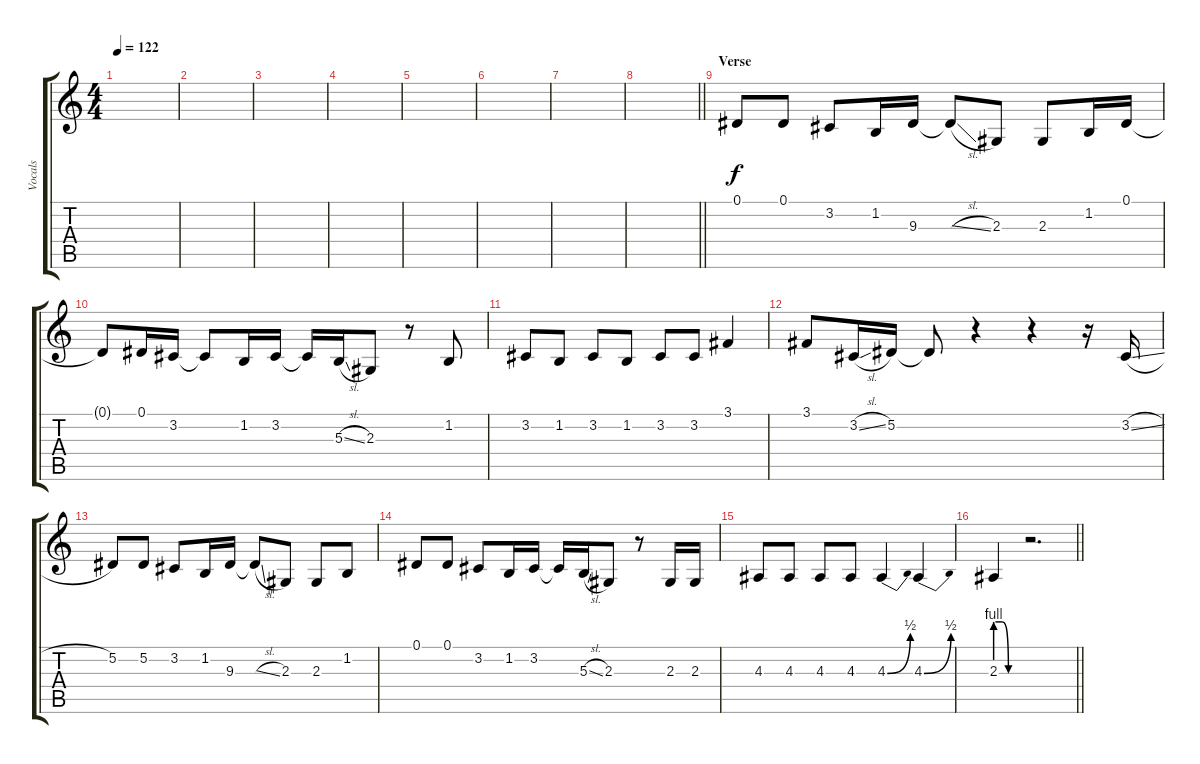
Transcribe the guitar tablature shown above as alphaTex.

\track ("Vocals" "Vocals") {instrument lead2sawtooth}
\staff {score tabs}
\tuning (Eb4 Bb3 Gb3 Db3 Ab2 Eb2) {hide}
\ts (4 4)
\tempo 122
\clef g2
\ks c
|
|
|
|
|
|
|
\barLineRight lightlight
|
\section ("" "Verse")
0.1.8 0.1.8 3.2.8 1.2.16 9.3.16 9.3{sl t}.8 2.3.8 2.3.8 1.2.16 0.1.16 |
0.1{t}.8 0.1.16 3.2.16 3.2{t}.8 1.2.16 3.2.16 3.2{t}.16 5.3{sl}.16 2.3.8 r.8 1.2.8 |
3.2.8 1.2.8 3.2.8 1.2.8 3.2.8 3.2.8 3.1.4 |
3.1.8 3.2{sl}.16 5.2.16 5.2{t}.8 r.4 r.4 r.16 3.2{sl}.16 |
5.2.8 5.2.8 3.2.8 1.2.16 9.3.16 9.3{sl t}.8 2.3.8 2.3.8 1.2.8 |
0.1.8 0.1.8 3.2.8 1.2.16 3.2.16 3.2{t}.16 5.3{sl}.16 2.3.8 r.8 2.3.16 2.3.16 |
4.3.8 4.3.8 4.3.8 4.3.8 4.3{be (bend 0 0 60 2)}.4 4.3{be (bend 0 0 60 2)}.4 |
\barLineRight lightlight
2.3{be (custom 0 4 15 4 30 0 60 0)}.4 r.2{d}
